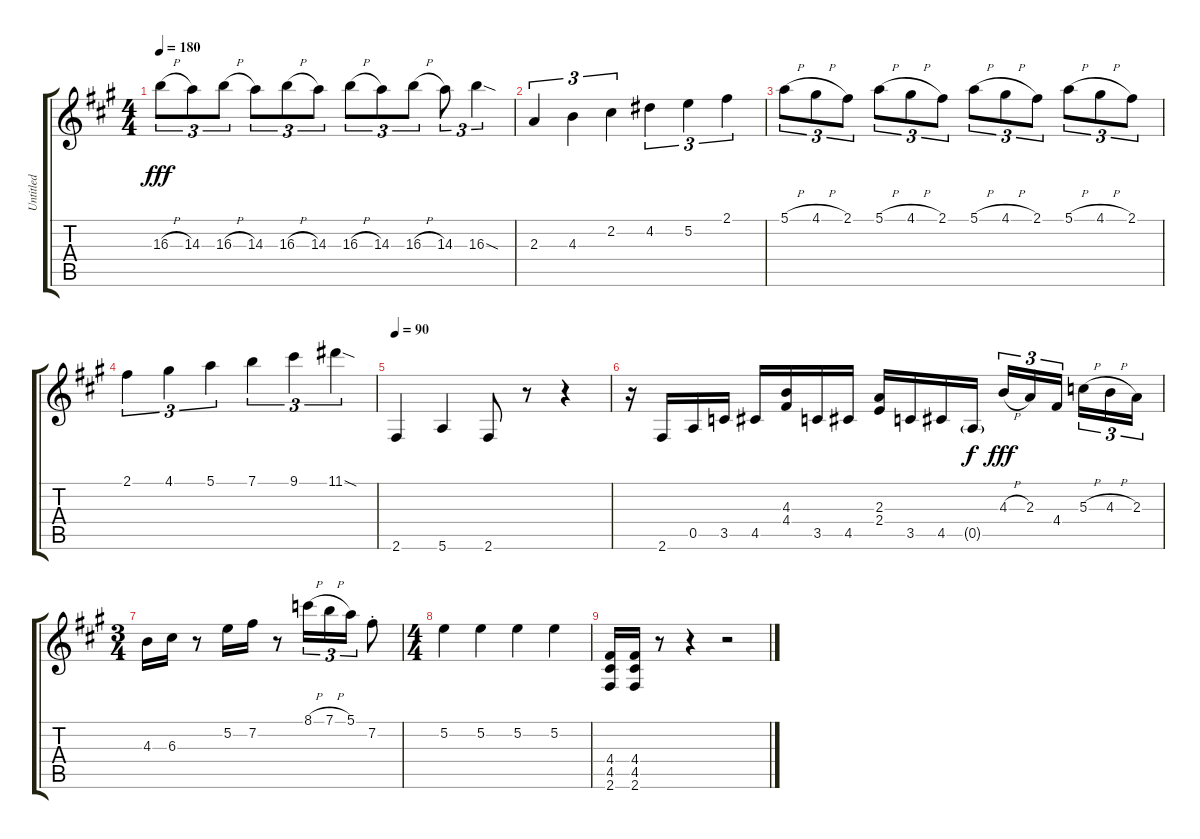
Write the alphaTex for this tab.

\track ("Untitled" "Untitled") {instrument distortionguitar}
\staff {score tabs}
\tuning (E4 B3 G3 D3 A2 E2) {hide}
\ts (4 4)
\tempo 180
\clef g2
\ks a
16.3{h}.8{tu (3 2) dy fff} 14.3.8{tu (3 2)} 16.3{h}.8{tu (3 2)} 14.3.8{tu (3 2)} 16.3{h}.8{tu (3 2)} 14.3.8{tu (3 2)} 16.3{h}.8{tu (3 2)} 14.3.8{tu (3 2)} 16.3{h}.8{tu (3 2)} 14.3.8{tu (3 2)} 16.3{sod}.4{tu (3 2)} |
2.3.4{tu (3 2)} 4.3.4{tu (3 2)} 2.2.4{tu (3 2)} 4.2.4{tu (3 2)} 5.2.4{tu (3 2)} 2.1.4{tu (3 2)} |
5.1{h}.8{tu (3 2)} 4.1{h}.8{tu (3 2)} 2.1.8{tu (3 2)} 5.1{h}.8{tu (3 2)} 4.1{h}.8{tu (3 2)} 2.1.8{tu (3 2)} 5.1{h}.8{tu (3 2)} 4.1{h}.8{tu (3 2)} 2.1.8{tu (3 2)} 5.1{h}.8{tu (3 2)} 4.1{h}.8{tu (3 2)} 2.1.8{tu (3 2)} |
2.1.4{tu (3 2)} 4.1.4{tu (3 2)} 5.1.4{tu (3 2)} 7.1.4{tu (3 2)} 9.1.4{tu (3 2)} 11.1{sod}.4{tu (3 2)} |
\tempo 90
2.6.4 5.6.4 2.6.8 r.8 r.4 |
r.16 2.6.16 0.5.16 3.5.16 4.5.16 (4.3 4.4).16 3.5.16 4.5.16 (2.3 2.4).16 3.5.16 4.5.16 0.5{g}.16{dy f} 4.3{h}.16{tu (3 2) dy fff} 2.3.16{tu (3 2)} 4.4.16{tu (3 2)} 5.3{h}.16{tu (3 2)} 4.3{h}.16{tu (3 2)} 2.3.16{tu (3 2)} |
\ts (3 4)
4.3.16 6.3.16 r.8 5.2.16 7.2.16 r.8 8.1{h}.16{tu (3 2)} 7.1{h}.16{tu (3 2)} 5.1.16{tu (3 2)} 7.2{st}.8 |
\ts (4 4)
5.2.4 5.2.4 5.2.4 5.2.4 |
(4.4 4.5 2.6).16 (4.4 4.5 2.6).16 r.8 r.4 r.2
